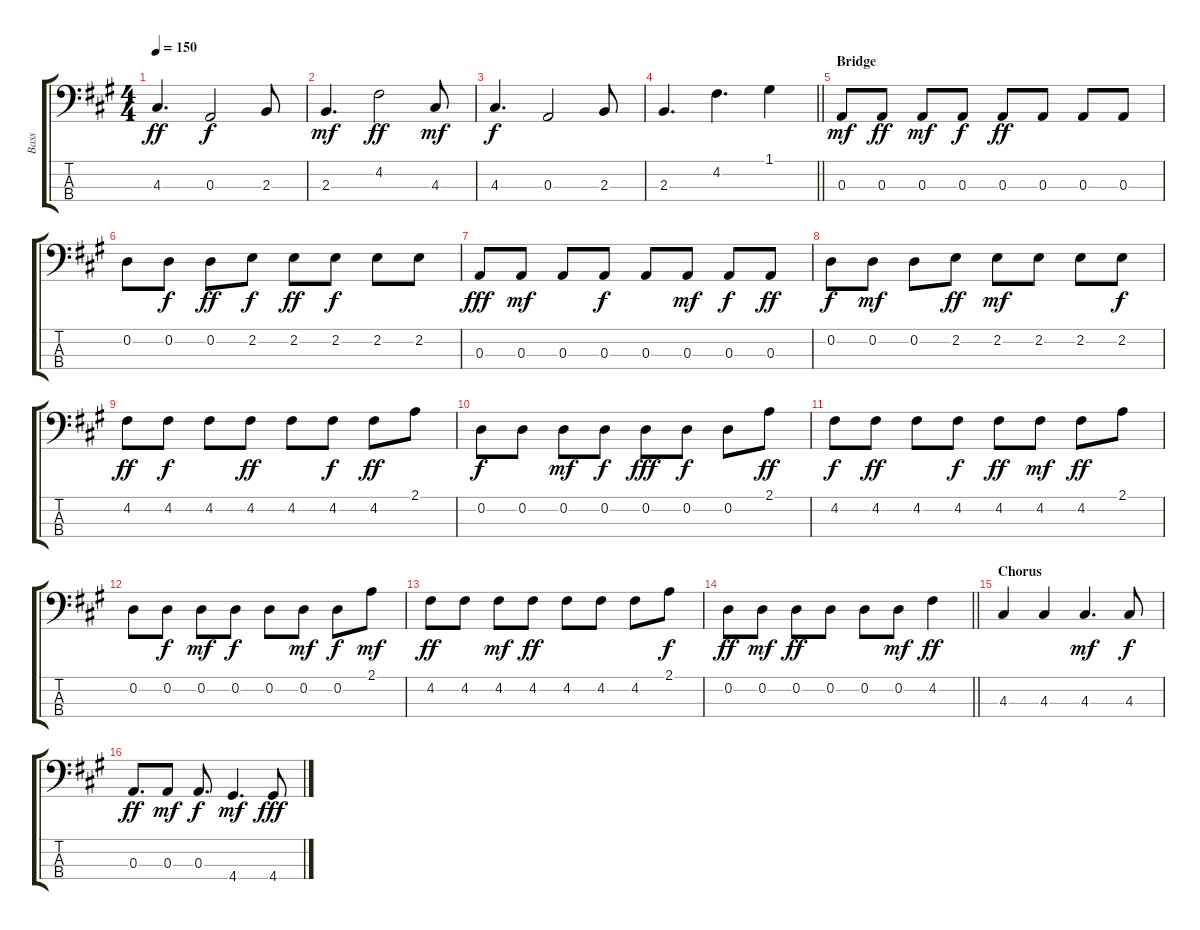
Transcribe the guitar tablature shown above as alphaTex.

\track ("Bass" "Bass") {instrument electricbassfinger}
\staff {score tabs}
\tuning (G2 D2 A1 E1) {hide}
\ts (4 4)
\tempo 150
\clef f4
\ks a
4.3.4{d dy ff} 0.3.2{dy f} 2.3.8 |
2.3.4{d dy mf} 4.2.2{dy ff} 4.3.8{dy mf} |
4.3.4{d dy f} 0.3.2 2.3.8 |
\barLineRight lightlight
2.3.4{d} 4.2.4{d} 1.1.4 |
\section ("" "Bridge")
0.3.8{dy mf} 0.3.8{dy ff} 0.3.8{dy mf} 0.3.8{dy f} 0.3.8{dy ff} 0.3.8 0.3.8 0.3.8 |
0.2.8 0.2.8{dy f} 0.2.8{dy ff} 2.2.8{dy f} 2.2.8{dy ff} 2.2.8{dy f} 2.2.8 2.2.8 |
0.3.8{dy fff} 0.3.8{dy mf} 0.3.8 0.3.8{dy f} 0.3.8 0.3.8{dy mf} 0.3.8{dy f} 0.3.8{dy ff} |
0.2.8{dy f} 0.2.8{dy mf} 0.2.8 2.2.8{dy ff} 2.2.8{dy mf} 2.2.8 2.2.8 2.2.8{dy f} |
4.2.8{dy ff} 4.2.8{dy f} 4.2.8 4.2.8{dy ff} 4.2.8 4.2.8{dy f} 4.2.8{dy ff} 2.1.8 |
0.2.8{dy f} 0.2.8 0.2.8{dy mf} 0.2.8{dy f} 0.2.8{dy fff} 0.2.8{dy f} 0.2.8 2.1.8{dy ff} |
4.2.8{dy f} 4.2.8{dy ff} 4.2.8 4.2.8{dy f} 4.2.8{dy ff} 4.2.8{dy mf} 4.2.8{dy ff} 2.1.8 |
0.2.8 0.2.8{dy f} 0.2.8{dy mf} 0.2.8{dy f} 0.2.8 0.2.8{dy mf} 0.2.8{dy f} 2.1.8{dy mf} |
4.2.8{dy ff} 4.2.8 4.2.8{dy mf} 4.2.8{dy ff} 4.2.8 4.2.8 4.2.8 2.1.8{dy f} |
\barLineRight lightlight
0.2.8{dy ff} 0.2.8{dy mf} 0.2.8{dy ff} 0.2.8 0.2.8 0.2.8{dy mf} 4.2.4{dy ff} |
\section ("" "Chorus")
4.3.4 4.3.4 4.3.4{d dy mf} 4.3.8{dy f} |
0.3.8{d dy ff} 0.3.8{dy mf} 0.3.8{d dy f} 4.4.4{d dy mf} 4.4.8{dy fff}
